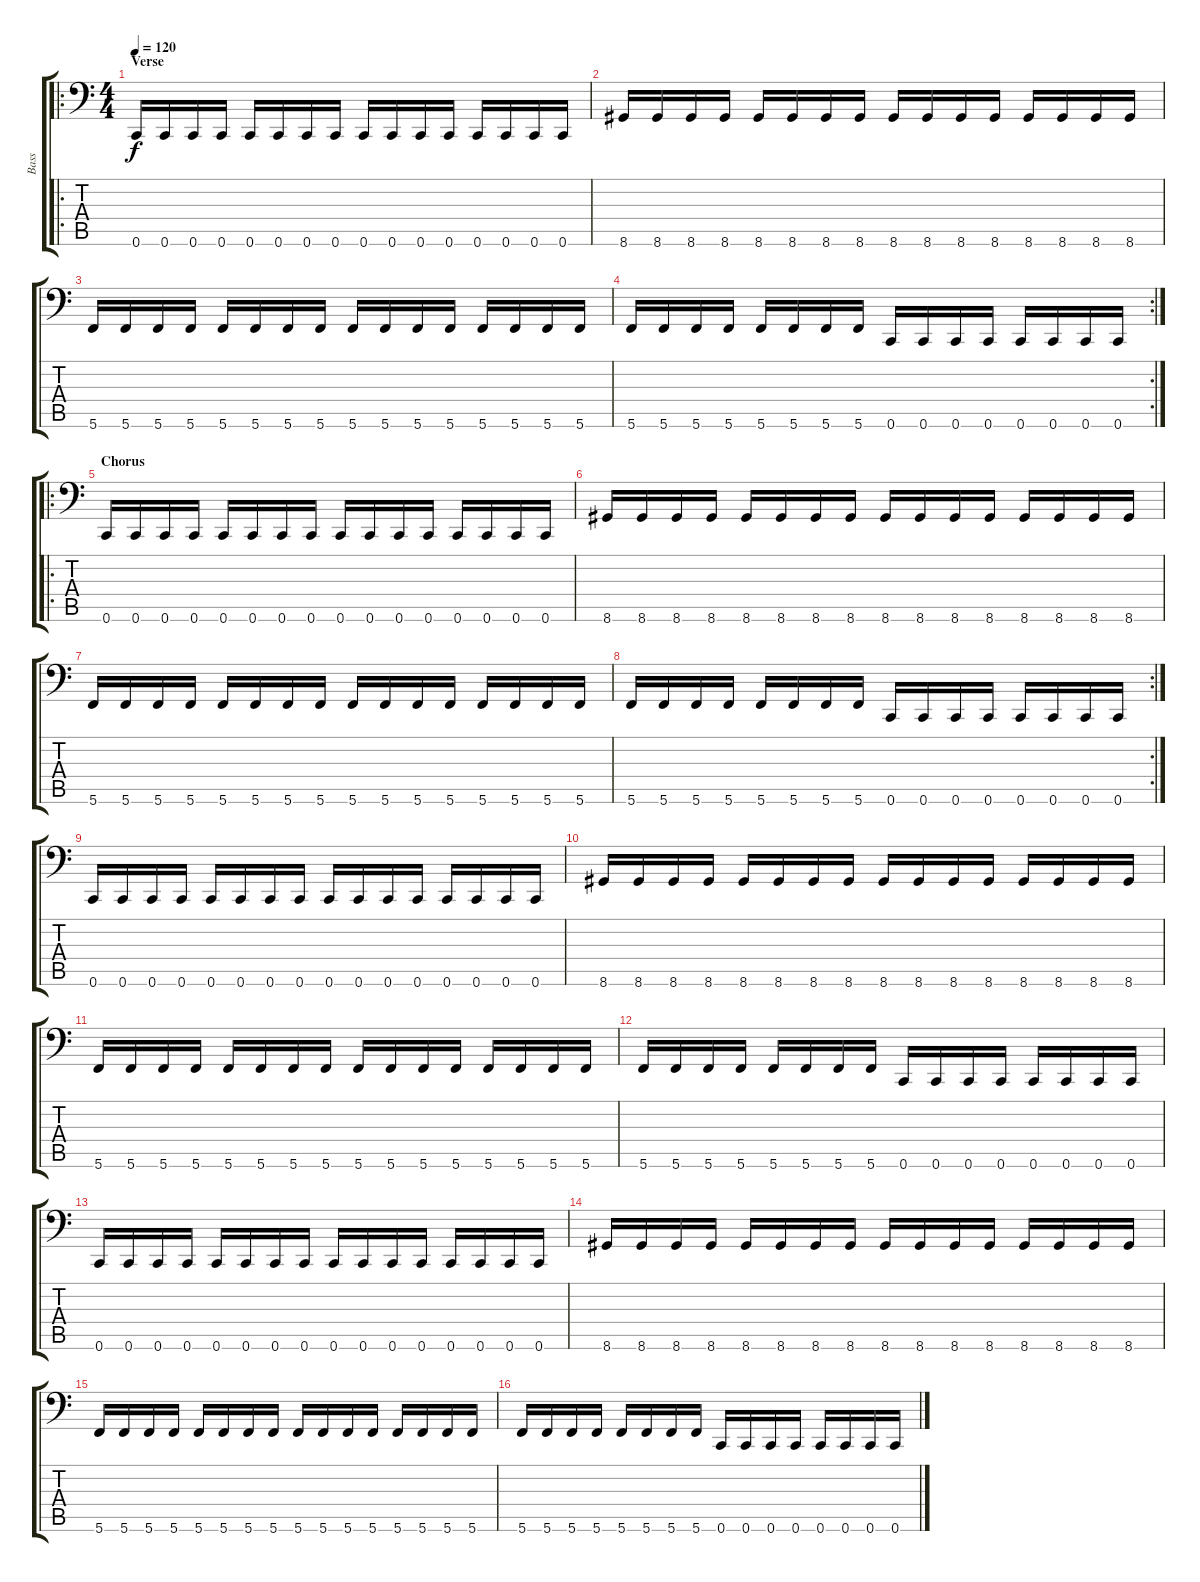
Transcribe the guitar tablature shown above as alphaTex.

\track ("Bass" "Bass") {instrument electricbasspick}
\staff {score tabs}
\tuning (D3 A2 F2 C2 G1 C1) {hide}
\ro
\ts (4 4)
\section ("" "Verse")
\tempo 120
\clef f4
\ks c
0.6.16{dy f} 0.6.16 0.6.16 0.6.16 0.6.16 0.6.16 0.6.16 0.6.16 0.6.16 0.6.16 0.6.16 0.6.16 0.6.16 0.6.16 0.6.16 0.6.16 |
8.6.16 8.6.16 8.6.16 8.6.16 8.6.16 8.6.16 8.6.16 8.6.16 8.6.16 8.6.16 8.6.16 8.6.16 8.6.16 8.6.16 8.6.16 8.6.16 |
5.6.16 5.6.16 5.6.16 5.6.16 5.6.16 5.6.16 5.6.16 5.6.16 5.6.16 5.6.16 5.6.16 5.6.16 5.6.16 5.6.16 5.6.16 5.6.16 |
\rc 2
5.6.16 5.6.16 5.6.16 5.6.16 5.6.16 5.6.16 5.6.16 5.6.16 0.6.16 0.6.16 0.6.16 0.6.16 0.6.16 0.6.16 0.6.16 0.6.16 |
\ro
\section ("" "Chorus")
0.6.16 0.6.16 0.6.16 0.6.16 0.6.16 0.6.16 0.6.16 0.6.16 0.6.16 0.6.16 0.6.16 0.6.16 0.6.16 0.6.16 0.6.16 0.6.16 |
8.6.16 8.6.16 8.6.16 8.6.16 8.6.16 8.6.16 8.6.16 8.6.16 8.6.16 8.6.16 8.6.16 8.6.16 8.6.16 8.6.16 8.6.16 8.6.16 |
5.6.16 5.6.16 5.6.16 5.6.16 5.6.16 5.6.16 5.6.16 5.6.16 5.6.16 5.6.16 5.6.16 5.6.16 5.6.16 5.6.16 5.6.16 5.6.16 |
\rc 2
5.6.16 5.6.16 5.6.16 5.6.16 5.6.16 5.6.16 5.6.16 5.6.16 0.6.16 0.6.16 0.6.16 0.6.16 0.6.16 0.6.16 0.6.16 0.6.16 |
0.6.16 0.6.16 0.6.16 0.6.16 0.6.16 0.6.16 0.6.16 0.6.16 0.6.16 0.6.16 0.6.16 0.6.16 0.6.16 0.6.16 0.6.16 0.6.16 |
8.6.16 8.6.16 8.6.16 8.6.16 8.6.16 8.6.16 8.6.16 8.6.16 8.6.16 8.6.16 8.6.16 8.6.16 8.6.16 8.6.16 8.6.16 8.6.16 |
5.6.16 5.6.16 5.6.16 5.6.16 5.6.16 5.6.16 5.6.16 5.6.16 5.6.16 5.6.16 5.6.16 5.6.16 5.6.16 5.6.16 5.6.16 5.6.16 |
5.6.16 5.6.16 5.6.16 5.6.16 5.6.16 5.6.16 5.6.16 5.6.16 0.6.16 0.6.16 0.6.16 0.6.16 0.6.16 0.6.16 0.6.16 0.6.16 |
0.6.16 0.6.16 0.6.16 0.6.16 0.6.16 0.6.16 0.6.16 0.6.16 0.6.16 0.6.16 0.6.16 0.6.16 0.6.16 0.6.16 0.6.16 0.6.16 |
8.6.16 8.6.16 8.6.16 8.6.16 8.6.16 8.6.16 8.6.16 8.6.16 8.6.16 8.6.16 8.6.16 8.6.16 8.6.16 8.6.16 8.6.16 8.6.16 |
5.6.16 5.6.16 5.6.16 5.6.16 5.6.16 5.6.16 5.6.16 5.6.16 5.6.16 5.6.16 5.6.16 5.6.16 5.6.16 5.6.16 5.6.16 5.6.16 |
5.6.16 5.6.16 5.6.16 5.6.16 5.6.16 5.6.16 5.6.16 5.6.16 0.6.16 0.6.16 0.6.16 0.6.16 0.6.16 0.6.16 0.6.16 0.6.16
